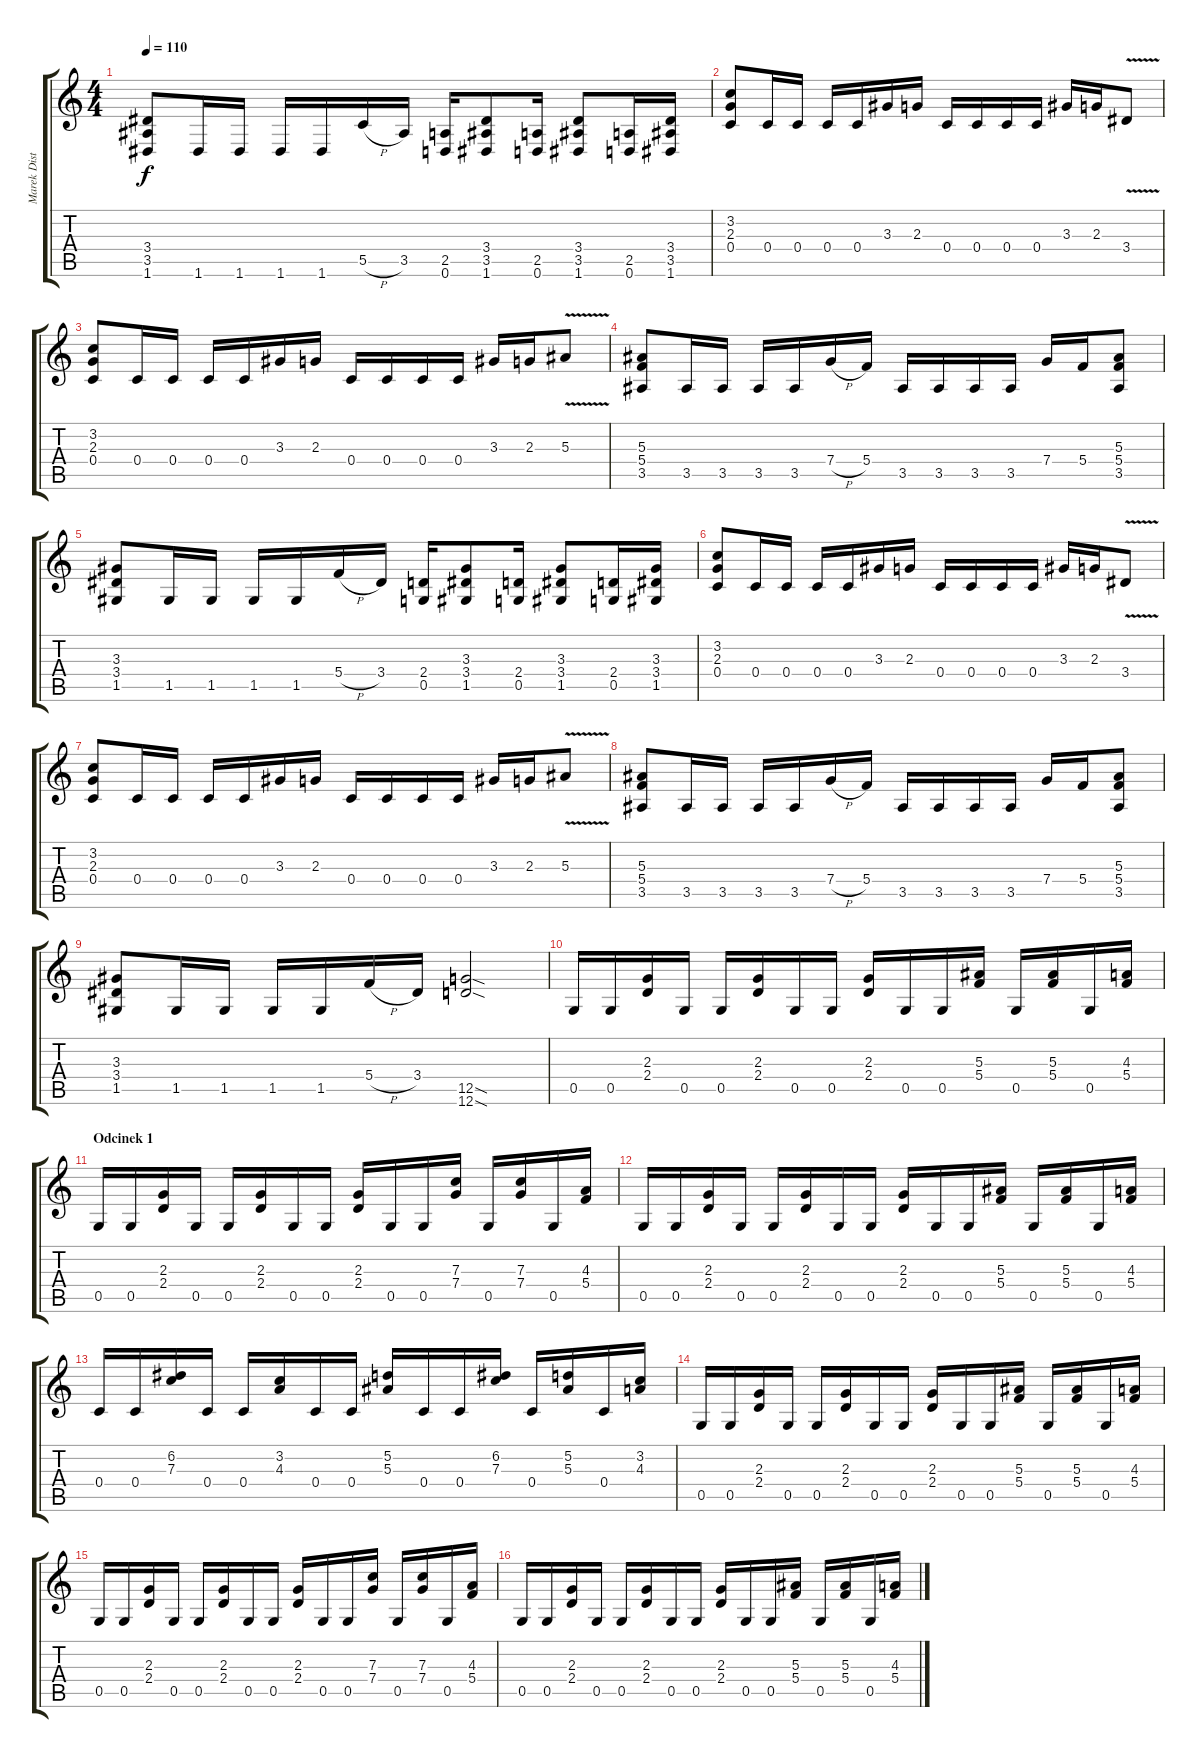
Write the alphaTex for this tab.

\track ("Marek Dist" "Marek Dist") {instrument distortionguitar}
\staff {score tabs}
\tuning (D4 A3 F3 C3 G2 D2) {hide}
\ts (4 4)
\tempo 110
\clef g2
\ks c
(3.4 3.5 1.6).8{dy f} 1.6.16 1.6.16 1.6.16 1.6.16 5.5{h}.16 3.5.16 (2.5 0.6).16 (3.4 3.5 1.6).8 (2.5 0.6).16 (3.4 3.5 1.6).8 (2.5 0.6).16 (3.4 3.5 1.6).16 |
(3.2 2.3 0.4).8 0.4.16 0.4.16 0.4.16 0.4.16 3.3.16 2.3.16 0.4.16 0.4.16 0.4.16 0.4.16 3.3.16 2.3.16 3.4{v}.8 |
(3.2 2.3 0.4).8 0.4.16 0.4.16 0.4.16 0.4.16 3.3.16 2.3.16 0.4.16 0.4.16 0.4.16 0.4.16 3.3.16 2.3.16 5.3{v}.8 |
(5.3 5.4 3.5).8 3.5.16 3.5.16 3.5.16 3.5.16 7.4{h}.16 5.4.16 3.5.16 3.5.16 3.5.16 3.5.16 7.4.16 5.4.16 (5.3 5.4 3.5).8 |
(3.3 3.4 1.5).8 1.5.16 1.5.16 1.5.16 1.5.16 5.4{h}.16 3.4.16 (2.4 0.5).16 (3.3 3.4 1.5).8 (2.4 0.5).16 (3.3 3.4 1.5).8 (2.4 0.5).16 (3.3 3.4 1.5).16 |
(3.2 2.3 0.4).8 0.4.16 0.4.16 0.4.16 0.4.16 3.3.16 2.3.16 0.4.16 0.4.16 0.4.16 0.4.16 3.3.16 2.3.16 3.4{v}.8 |
(3.2 2.3 0.4).8 0.4.16 0.4.16 0.4.16 0.4.16 3.3.16 2.3.16 0.4.16 0.4.16 0.4.16 0.4.16 3.3.16 2.3.16 5.3{v}.8 |
(5.3 5.4 3.5).8 3.5.16 3.5.16 3.5.16 3.5.16 7.4{h}.16 5.4.16 3.5.16 3.5.16 3.5.16 3.5.16 7.4.16 5.4.16 (5.3 5.4 3.5).8 |
(3.3 3.4 1.5).8 1.5.16 1.5.16 1.5.16 1.5.16 5.4{h}.16 3.4.16 (12.5{sod} 12.6{sod}).2 |
0.5.16 0.5.16 (2.3 2.4).16 0.5.16 0.5.16 (2.3 2.4).16 0.5.16 0.5.16 (2.3 2.4).16 0.5.16 0.5.16 (5.3 5.4).16 0.5.16 (5.3 5.4).16 0.5.16 (4.3 5.4).16 |
\section ("" "Odcinek 1")
0.5.16 0.5.16 (2.3 2.4).16 0.5.16 0.5.16 (2.3 2.4).16 0.5.16 0.5.16 (2.3 2.4).16 0.5.16 0.5.16 (7.3 7.4).16 0.5.16 (7.3 7.4).16 0.5.16 (4.3 5.4).16 |
0.5.16 0.5.16 (2.3 2.4).16 0.5.16 0.5.16 (2.3 2.4).16 0.5.16 0.5.16 (2.3 2.4).16 0.5.16 0.5.16 (5.3 5.4).16 0.5.16 (5.3 5.4).16 0.5.16 (4.3 5.4).16 |
0.4.16 0.4.16 (6.2 7.3).16 0.4.16 0.4.16 (3.2 4.3).16 0.4.16 0.4.16 (5.2 5.3).16 0.4.16 0.4.16 (6.2 7.3).16 0.4.16 (5.2 5.3).16 0.4.16 (3.2 4.3).16 |
0.5.16 0.5.16 (2.3 2.4).16 0.5.16 0.5.16 (2.3 2.4).16 0.5.16 0.5.16 (2.3 2.4).16 0.5.16 0.5.16 (5.3 5.4).16 0.5.16 (5.3 5.4).16 0.5.16 (4.3 5.4).16 |
0.5.16 0.5.16 (2.3 2.4).16 0.5.16 0.5.16 (2.3 2.4).16 0.5.16 0.5.16 (2.3 2.4).16 0.5.16 0.5.16 (7.3 7.4).16 0.5.16 (7.3 7.4).16 0.5.16 (4.3 5.4).16 |
0.5.16 0.5.16 (2.3 2.4).16 0.5.16 0.5.16 (2.3 2.4).16 0.5.16 0.5.16 (2.3 2.4).16 0.5.16 0.5.16 (5.3 5.4).16 0.5.16 (5.3 5.4).16 0.5.16 (4.3 5.4).16
